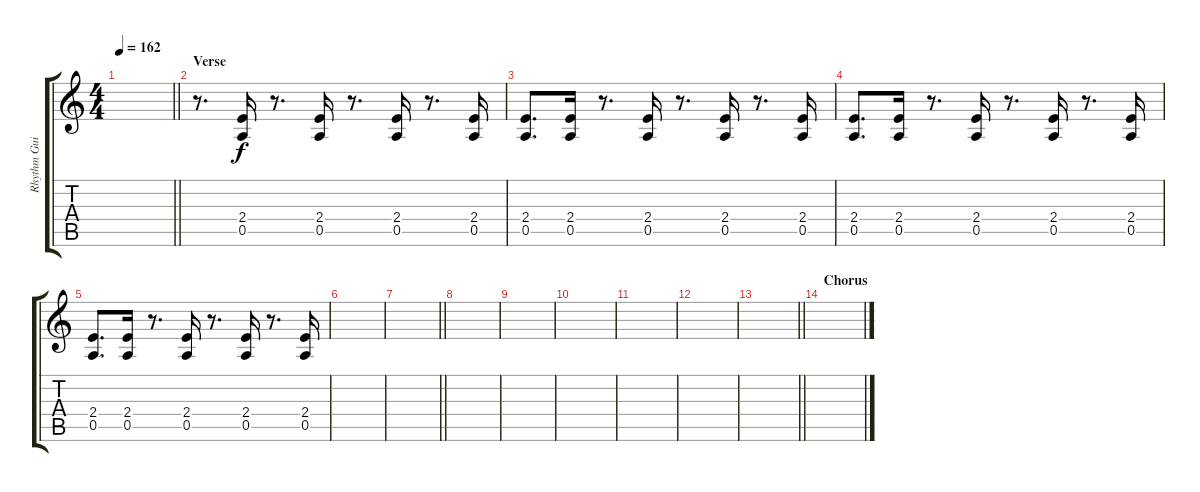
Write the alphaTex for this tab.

\track ("Rhythm Guitar (Tone)" "Rhythm Gui") {instrument electricguitarmuted}
\staff {score tabs}
\tuning (E4 B3 G3 D3 A2 E2) {hide}
\ts (4 4)
\tempo 162
\clef g2
\barLineRight lightlight
\ks c
|
\section ("" "Verse")
r.8{d} (2.4 0.5).16 r.8{d} (2.4 0.5).16 r.8{d} (2.4 0.5).16 r.8{d} (2.4 0.5).16 |
(2.4 0.5).8{d} (2.4 0.5).16 r.8{d} (2.4 0.5).16 r.8{d} (2.4 0.5).16 r.8{d} (2.4 0.5).16 |
(2.4 0.5).8{d} (2.4 0.5).16 r.8{d} (2.4 0.5).16 r.8{d} (2.4 0.5).16 r.8{d} (2.4 0.5).16 |
(2.4 0.5).8{d} (2.4 0.5).16 r.8{d} (2.4 0.5).16 r.8{d} (2.4 0.5).16 r.8{d} (2.4 0.5).16 |
|
\barLineRight lightlight
|
|
|
|
|
|
\barLineRight lightlight
|
\section ("" "Chorus")
